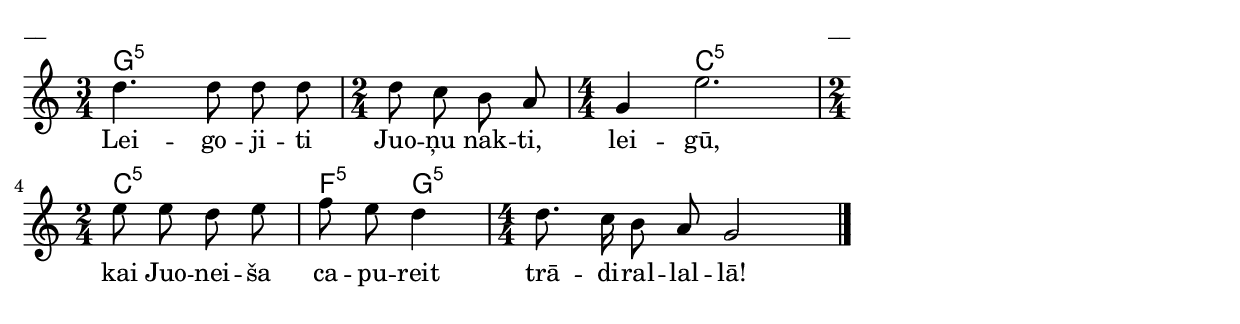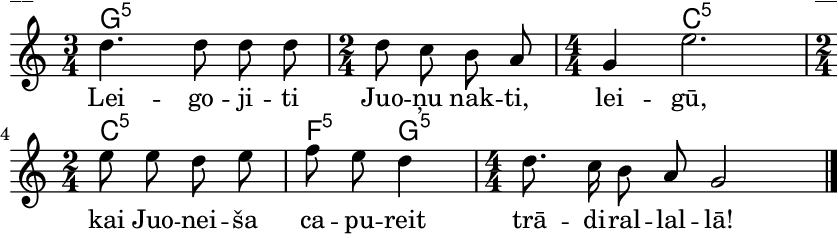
\version "2.13.18"
#(ly:set-option 'crop #t)

%\header {
%    title = "Leigojiti Juoņu nakti"
%}
\paper {
line-width = 14\cm
left-margin = 0.4\cm
between-system-padding = 0.1\cm
between-system-space = 0.1\cm
}
\layout {
indent = #0
ragged-last = ##f
}

voiceA = \transpose g c' { \relative c'' {
\clef "treble"
\key g \major
\numericTimeSignature
\time 3/4
a4. a8 a a \time 2/4
a8 g fis e \time 4/4
d4 b'2. \time 2/4
b8 b a b | c8 b a4 
\time 4/4
a8. g16 fis8 e d2
\bar "|."
} }



lyricA = \lyricmode {
Lei -- go -- ji -- ti Juo -- ņu nak -- ti, lei -- gū, 
kai Juo -- nei -- ša ca -- pu -- reit trā -- di -- ral -- lal -- lā!
}

chordsA = \chordmode {
\time 3/4
g2.:5 | 
\time 2/4
g2:5 |
\time 4/4
g4:5 c2.:5 |
\time 2/4
c2:5 | f4:5 g4:5 | 
\time 4/4
g1:5
}

fullScore = <<
\new ChordNames { 
\set chordChanges = ##t
\chordsA 
}
\new Staff {
<<
\new Voice = "voiceA" { \oneVoice \autoBeamOff \voiceA }
\new Lyrics \lyricsto "voiceA" \lyricA
>>
}
>>

\score {
\fullScore
\header { piece = "__" opus = "__" }
}
\markup { \with-color #(x11-color 'white) \sans \smaller "__" }
\score {
\unfoldRepeats
\fullScore
\midi {
\context { \Staff \remove "Staff_performer" }
\context { \Voice \consists "Staff_performer" }
}
}


